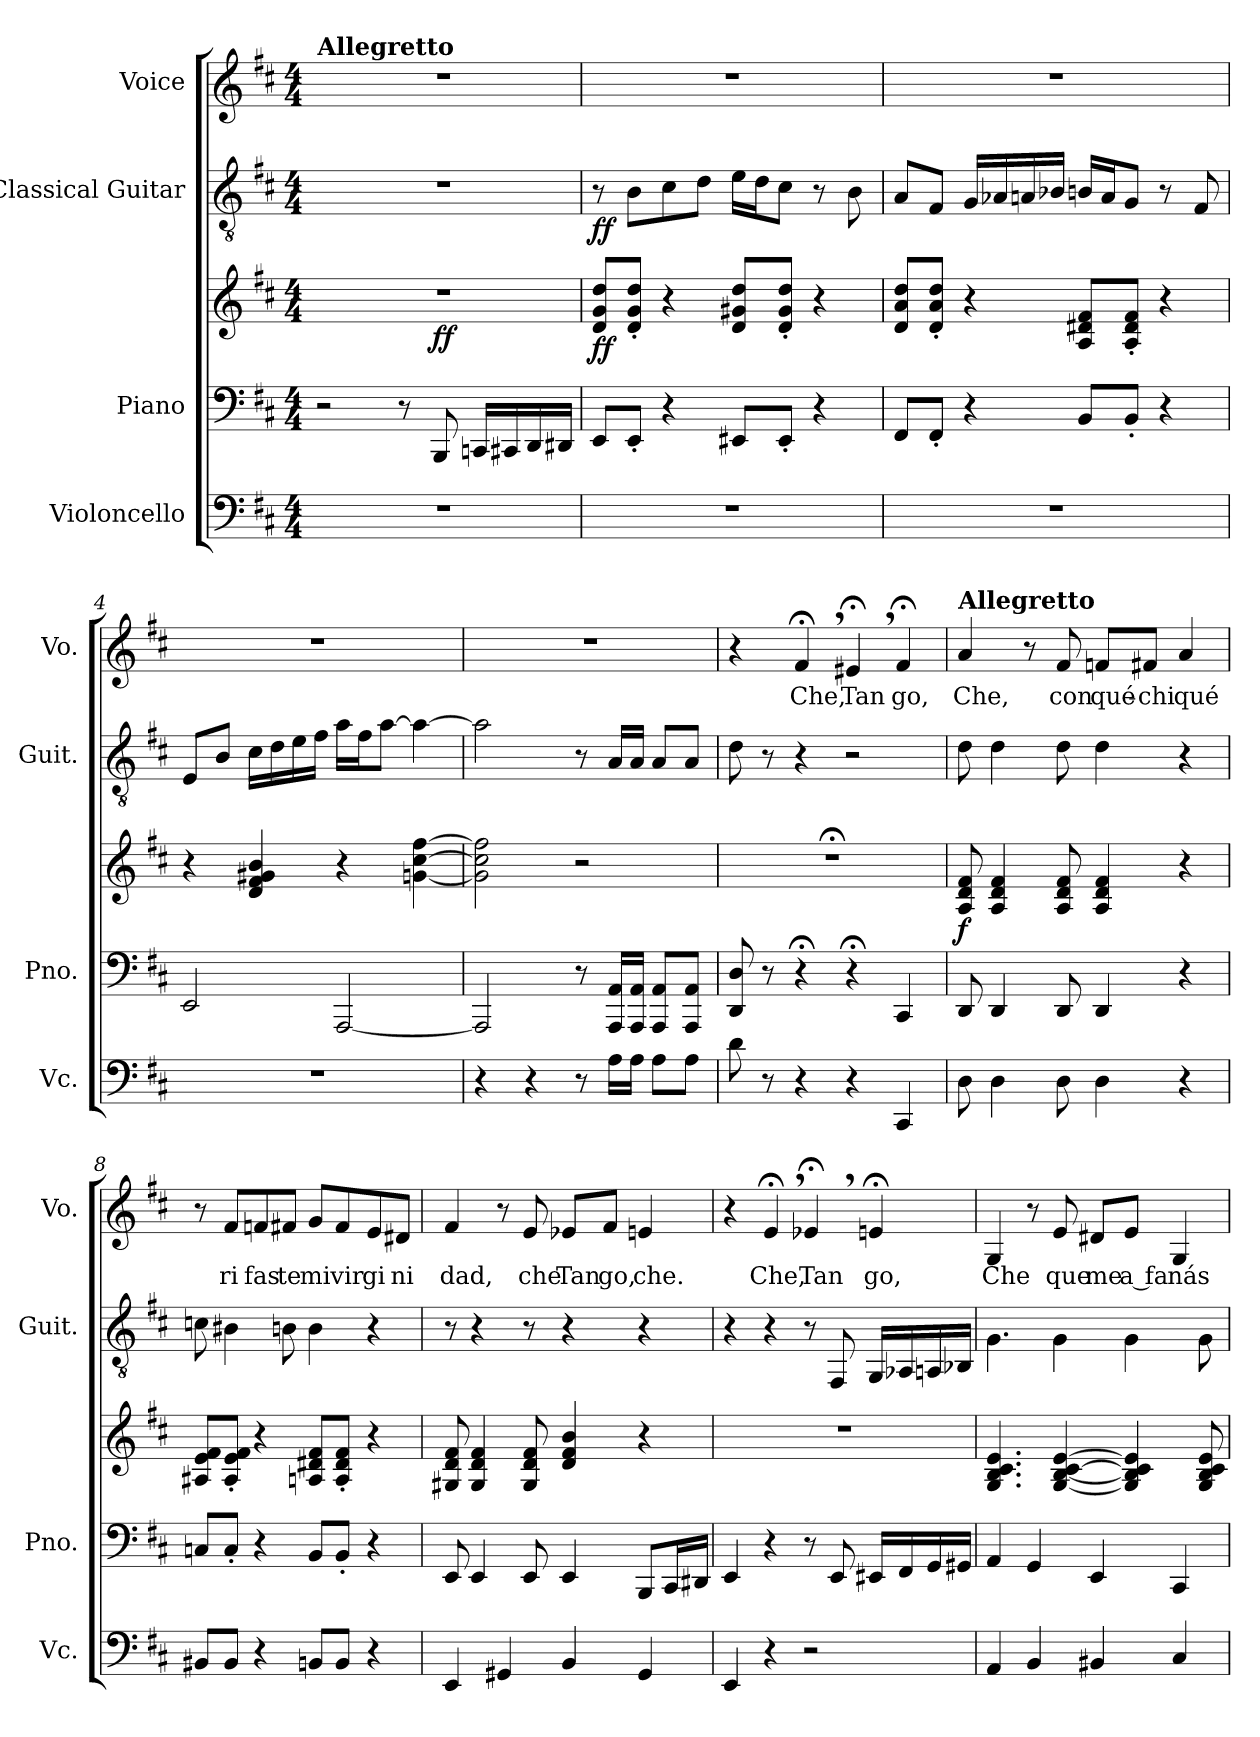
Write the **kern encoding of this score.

**kern	**kern	**kern	**dynam	**kern	**dynam	**kern	**text
*part4	*part3	*part3	*part3	*part2	*part2	*part1	*part1
*staff5	*staff4	*staff3	*staff3/4	*staff2	*staff2	*staff1	*staff1
*I"Violoncello	*I"Piano	*	*	*I"Classical Guitar	*	*I"Voice	*
*I'Vc.	*I'Pno.	*	*	*I'Guit.	*	*I'Vo.	*
*clefF4	*clefF4	*clefG2	*	*clefGv2	*	*clefG2	*
*k[f#c#]	*k[f#c#]	*k[f#c#]	*	*k[f#c#]	*	*k[f#c#]	*
*M4/4	*M4/4	*M4/4	*	*M4/4	*	*M4/4	*
=1	=1	=1	=1	=1	=1	=1	=1
*	*	*^	*	*	*	*	*
!	!	!	!	!	!	!	!LO:TX:a:B:t=Allegretto	!
1r	2r	1r	2ryy	.	1r	.	1r	.
.	8r	.	8ryy	.	.	.	.	.
!	!	!	!	!LO:DY:b	!	!	!	!
.	8BBB/	.	4.ryy	ff	.	.	.	.
.	16CCn/LL	.	.	.	.	.	.	.
.	16CC#X/	.	.	.	.	.	.	.
.	16DD/	.	.	.	.	.	.	.
.	16DD#X/JJ	.	.	.	.	.	.	.
=2	=2	=2	=2	=2	=2	=2	=2	=2
!	!	!	!	!LO:DY:b	!	!LO:DY:b	!	!
*	*	*v	*v	*	*	*	*	*
1r	8EE/L	8d/ 8g/ 8dd/L	ff	8r	ff	1r	.
.	8EE'/J	8d/' 8g/' 8dd/'J	.	8B\L	.	.	.
.	4r	4r	.	8c#\	.	.	.
.	.	.	.	8d\J	.	.	.
.	8EE#X/L	8d/ 8g#X/ 8dd/L	.	16e\LL	.	.	.
.	.	.	.	16d\J	.	.	.
.	8EE#'/J	8d/' 8g#/' 8dd/'J	.	8c#\J	.	.	.
.	4r	4r	.	8r	.	.	.
.	.	.	.	8B\	.	.	.
=3	=3	=3	=3	=3	=3	=3	=3
1r	8FF#/L	8d/ 8a/ 8dd/L	.	8A/L	.	1r	.
.	8FF#'/J	8d/' 8a/' 8dd/'J	.	8F#/J	.	.	.
.	4r	4r	.	16G/LL	.	.	.
.	.	.	.	16A-X/	.	.	.
.	.	.	.	16An/	.	.	.
.	.	.	.	16B-X/JJ	.	.	.
.	8BB/L	8A/ 8d#X/ 8f#/L	.	16Bn/LL	.	.	.
.	.	.	.	16A/J	.	.	.
.	8BB'/J	8A/' 8d#/' 8f#/'J	.	8G/J	.	.	.
.	4r	4r	.	8r	.	.	.
.	.	.	.	8F#/	.	.	.
!!LO:LB:g=z
=4	=4	=4	=4	=4	=4	=4	=4
1r	2EE/	4r	.	8E/L	.	1r	.
.	.	.	.	8B/J	.	.	.
.	.	4d/ 4f#/ 4g#X/ 4b/	.	16c#\LL	.	.	.
.	.	.	.	16d\	.	.	.
.	.	.	.	16e\	.	.	.
.	.	.	.	16f#\JJ	.	.	.
.	[2AAA/	4r	.	16a\LL	.	.	.
.	.	.	.	16f#\J	.	.	.
.	.	.	.	[8a\J	.	.	.
.	.	[4gn\ [4cc#\ [4ff#\	.	4a\_	.	.	.
=5	=5	=5	=5	=5	=5	=5	=5
4r	2AAA/]	2g\] 2cc#\] 2ff#\]	.	2a\]	.	1r	.
4r	.	.	.	.	.	.	.
8r	8r	2r	.	8r	.	.	.
16A\LL	16AAA/ 16AA/LL	.	.	16A/LL	.	.	.
16A\JJ	16AAA/ 16AA/JJ	.	.	16A/JJ	.	.	.
8A\L	8AAA/ 8AA/L	.	.	8A/L	.	.	.
8A\J	8AAA/ 8AA/J	.	.	8A/J	.	.	.
=6	=6	=6	=6	=6	=6	=6	=6
8d\	8DD/ 8D/	1r;<	.	8d\	.	4r	.
8r	8r	.	.	8r	.	.	.
*	*	*	*	*	*	*MM60	*
!	!	!	!	!	!	!	!LO:LY:b
4r	4r;<	.	.	4r	.	4f#;<,/	Che,
!	!	!	!	!	!	!	!LO:LY:b
4r	4r;<	.	.	2r	.	4e#X;<,/	Tan
!	!	!	!	!	!	!	!LO:LY:b
4CC#/	4CC#/	.	.	.	.	4f#;</	go,
!!LO:PB:g=z
=7	=7	=7	=7	=7	=7	=7	=7
!	!	!	!	!	!	!LO:TX:a:B:t=Allegretto	!
!	!	!	!LO:DY:b	!	!	!	!LO:LY:b
8D\	8DD/	8A/ 8d/ 8f#/	f	8d\	.	4a/	Che,
4D\	4DD/	4A/ 4d/ 4f#/	.	4d\	.	.	.
.	.	.	.	.	.	8r	.
!	!	!	!	!	!	!	!LO:LY:b
8D\	8DD/	8A/ 8d/ 8f#/	.	8d\	.	8f#/	con
!	!	!	!	!	!	!	!LO:LY:b
4D\	4DD/	4A/ 4d/ 4f#/	.	4d\	.	8fn/L	qué-
!	!	!	!	!	!	!	!LO:LY:b
.	.	.	.	.	.	8f#X/J	-chi
!	!	!	!	!	!	!	!LO:LY:b
4r	4r	4r	.	4r	.	4a/	qué
=8	=8	=8	=8	=8	=8	=8	=8
8BB#X/L	8Cn/L	8A#X/ 8e/ 8f#/L	.	8cn\	.	8r	.
!	!	!	!	!	!	!	!LO:LY:b
8BB#/J	8C'/J	8A#/' 8e/' 8f#/'J	.	4B#X\	.	8f#/L	ri
!	!	!	!	!	!	!	!LO:LY:b
4r	4r	4r	.	.	.	8fn/	fas
!	!	!	!	!	!	!	!LO:LY:b
.	.	.	.	8Bn\	.	8f#X/J	te
!	!	!	!	!	!	!	!LO:LY:b
8BBn/L	8BB/L	8An/ 8d#X/ 8f#/L	.	4B\	.	8g/L	mi
!	!	!	!	!	!	!	!LO:LY:b
8BB/J	8BB'/J	8A/' 8d#/' 8f#/'J	.	.	.	8f#/	vir
!	!	!	!	!	!	!	!LO:LY:b
4r	4r	4r	.	4r	.	8e/	gi
!	!	!	!	!	!	!	!LO:LY:b
.	.	.	.	.	.	8d#X/J	ni
=9	=9	=9	=9	=9	=9	=9	=9
!	!	!	!	!	!	!	!LO:LY:b
4EE/	8EE/	8G#X/ 8d/ 8f#/	.	8r	.	4f#/	dad,
.	4EE/	4G#/ 4d/ 4f#/	.	4r	.	.	.
4GG#X/	.	.	.	.	.	8r	.
!	!	!	!	!	!	!	!LO:LY:b
.	8EE/	8G#/ 8d/ 8f#/	.	8r	.	8e/	che
!	!	!	!	!	!	!	!LO:LY:b
4BB/	4EE/	4d/ 4f#/ 4b/	.	4r	.	8e-X/L	Tan
!	!	!	!	!	!	!	!LO:LY:b
.	.	.	.	.	.	8f#/J	go,
!	!	!	!	!	!	!	!LO:LY:b
4GG#/	8BBB/L	4r	.	4r	.	4en/	che.
.	16CC#/L	.	.	.	.	.	.
.	16DD#X/JJ	.	.	.	.	.	.
!!LO:LB:g=z
=10	=10	=10	=10	=10	=10	=10	=10
4EE/	4EE/	1r	.	4r	.	4r	.
!	!	!	!	!	!	!	!LO:LY:b
4r	4r	.	.	4r	.	4e;<,/	Che,
!	!	!	!	!	!	!	!LO:LY:b
2r	8r	.	.	8r	.	4e-X;<,/	Tan
.	8EE/	.	.	8FF#/	.	.	.
!	!	!	!	!	!	!	!LO:LY:b
.	16EE#X/LL	.	.	16GG/LL	.	4en;</	go,
.	16FF#/	.	.	16AA-X/	.	.	.
.	16GG/	.	.	16AAn/	.	.	.
.	16GG#X/JJ	.	.	16BB-X/JJ	.	.	.
=11	=11	=11	=11	=11	=11	=11	=11
!	!	!	!	!	!	!	!LO:LY:b
4AA/	4AA/	4.G/ 4.B/ 4.c#/ 4.e/	.	4.G\ 4.B\yy 4.e\yy	.	4G/	Che
4BB/	4GG/	.	.	.	.	8r	.
!	!	!	!	!	!	!	!LO:LY:b
.	.	[4G/ [4B/ [4c#/ [4e/	.	[4G\ [4B\yy [4c#\yy [4e\yy	.	8e/	que
!	!	!	!	!	!	!	!LO:LY:b
4BB#X/	4EE/	.	.	.	.	8d#X/L	me
!	!	!	!	!	!	!	!LO:LY:b
.	.	4G/] 4B/] 4c#/] 4e/]	.	4G\] 4B\yy] 4c#\yy] 4e\yy]	.	8e/J	a fa
!	!	!	!	!	!	!	!LO:LY:b
4C#/	4CC#/	.	.	.	.	4G/	nás
.	.	8G/ 8B/ 8c#/ 8e/	.	8G\ 8B\yy 8c#\yy 8e\yy	.	.	.
=	=	=	=	=	=	=	=
*-	*-	*-	*-	*-	*-	*-	*-
